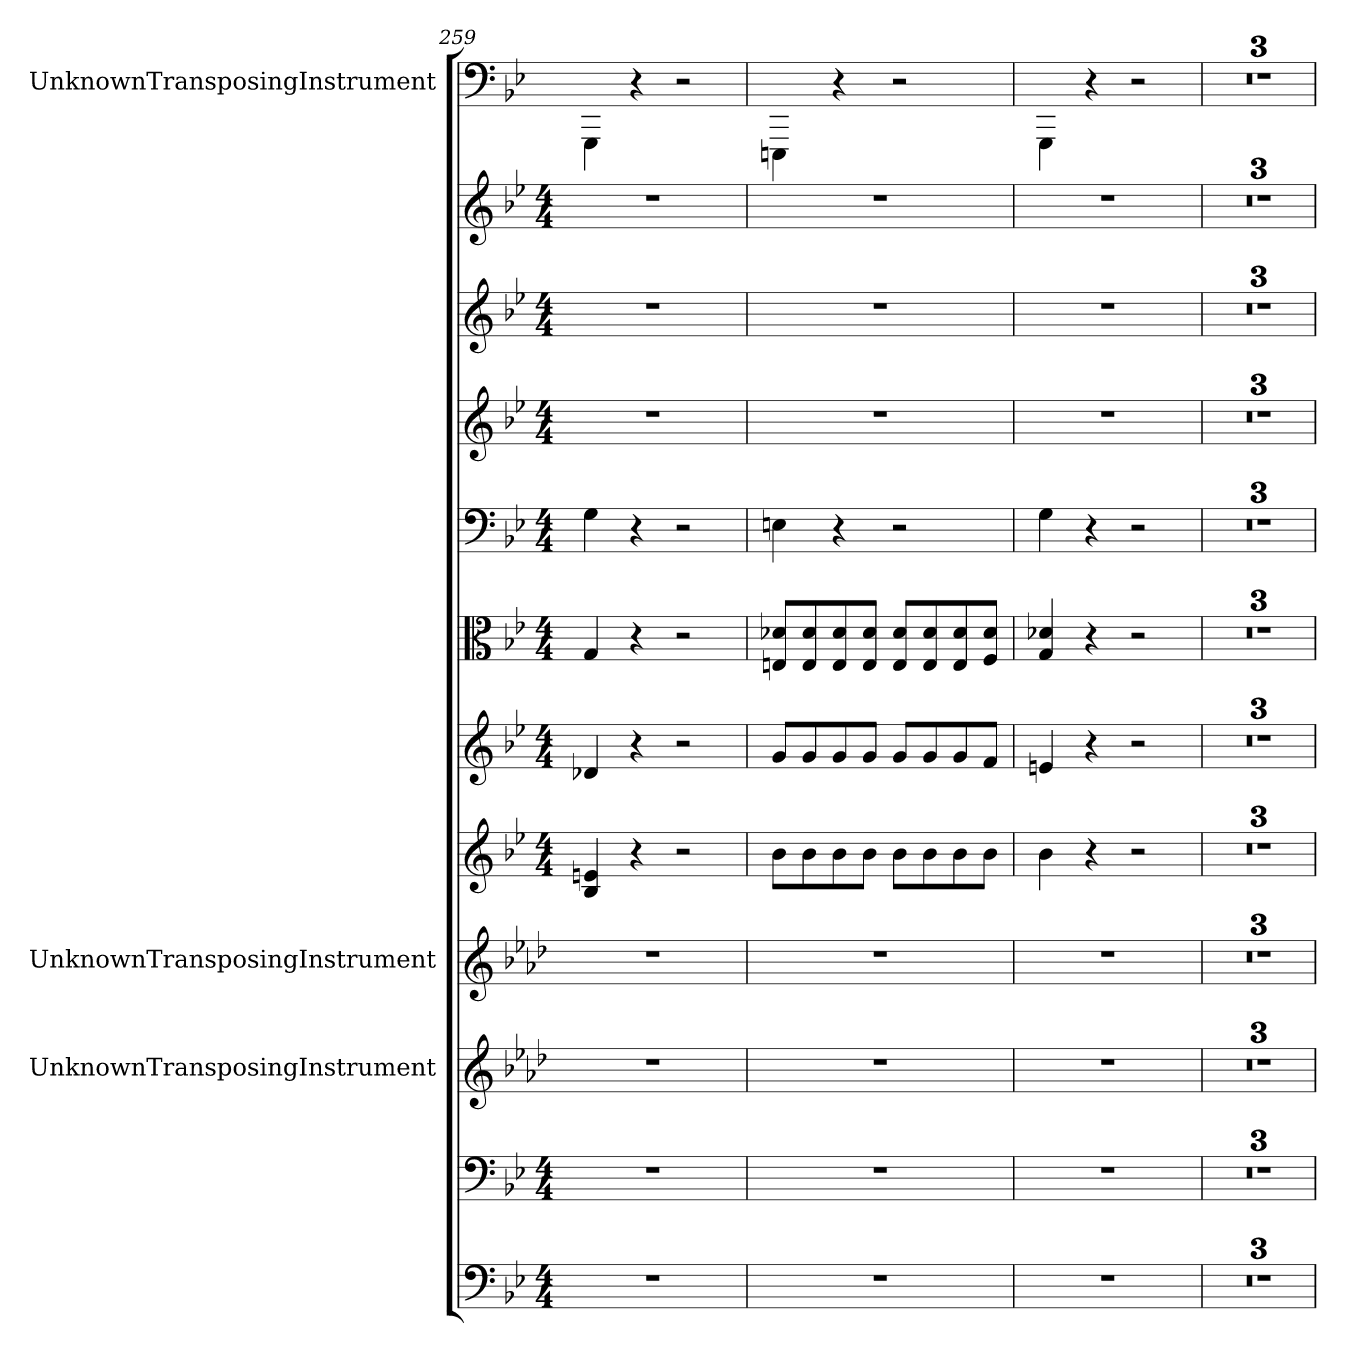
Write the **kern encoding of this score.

**kern	**kern	**kern	**kern	**kern	**kern	**kern	**kern	**kern	**kern	**kern	**kern
*part12	*part11	*part10	*part9	*part8	*part7	*part6	*part5	*part4	*part3	*part2	*part1
*staff12	*staff11	*staff10	*staff9	*staff8	*staff7	*staff6	*staff5	*staff4	*staff3	*staff2	*staff1
*	*	*I"UnknownTransposingInstrument	*I"UnknownTransposingInstrument	*	*	*	*	*	*	*	*I"UnknownTransposingInstrument
*clefF4	*clefF4	*clefG2	*clefG2	*clefG2	*clefG2	*clefC3	*clefF4	*clefG2	*clefG2	*clefG2	*clefF4
*	*	*ITrd-1c-2	*ITrd-1c-2	*	*	*	*	*	*	*	*ITrd-7c-12
*k[b-e-]	*k[b-e-]	*k[b-e-]	*k[b-e-]	*k[b-e-]	*k[b-e-]	*k[b-e-]	*k[b-e-]	*k[b-e-]	*k[b-e-]	*k[b-e-]	*k[b-e-]
*M4/4	*M4/4	*	*	*M4/4	*M4/4	*M4/4	*M4/4	*M4/4	*M4/4	*M4/4	*
=259	=259	=259	=259	=259	=259	=259	=259	=259	=259	=259	=259
1r	1r	1r	1r	4B-/ 4en/	4d-X/	4G/	4G\	1r	1r	1r	4GG\
.	.	.	.	4r	4r	4r	4r	.	.	.	4r
.	.	.	.	2r	2r	2r	2r	.	.	.	2r
=260	=260	=260	=260	=260	=260	=260	=260	=260	=260	=260	=260
1r	1r	1r	1r	8b-\L	8g/L	8En/ 8d-X/L	4En\	1r	1r	1r	4EEn\
.	.	.	.	8b-\	8g/	8E/ 8d-/	.	.	.	.	.
.	.	.	.	8b-\	8g/	8E/ 8d-/	4r	.	.	.	4r
.	.	.	.	8b-\J	8g/J	8E/ 8d-/J	.	.	.	.	.
.	.	.	.	8b-\L	8g/L	8E/ 8d-/L	2r	.	.	.	2r
.	.	.	.	8b-\	8g/	8E/ 8d-/	.	.	.	.	.
.	.	.	.	8b-\	8g/	8E/ 8d-/	.	.	.	.	.
.	.	.	.	8b-\J	8f/J	8F/ 8d-/J	.	.	.	.	.
=261	=261	=261	=261	=261	=261	=261	=261	=261	=261	=261	=261
1r	1r	1r	1r	4b-\	4en/	4G/ 4d-X/	4G\	1r	1r	1r	4GG\
.	.	.	.	4r	4r	4r	4r	.	.	.	4r
.	.	.	.	2r	2r	2r	2r	.	.	.	2r
=262	=262	=262	=262	=262	=262	=262	=262	=262	=262	=262	=262
1r	1r	1r	1r	1r	1r	1r	1r	1r	1r	1r	1r
=263	=263	=263	=263	=263	=263	=263	=263	=263	=263	=263	=263
1r	1r	1r	1r	1r	1r	1r	1r	1r	1r	1r	1r
=264	=264	=264	=264	=264	=264	=264	=264	=264	=264	=264	=264
1r	1r	1r	1r	1r	1r	1r	1r	1r	1r	1r	1r
=	=	=	=	=	=	=	=	=	=	=	=
*-	*-	*-	*-	*-	*-	*-	*-	*-	*-	*-	*-
